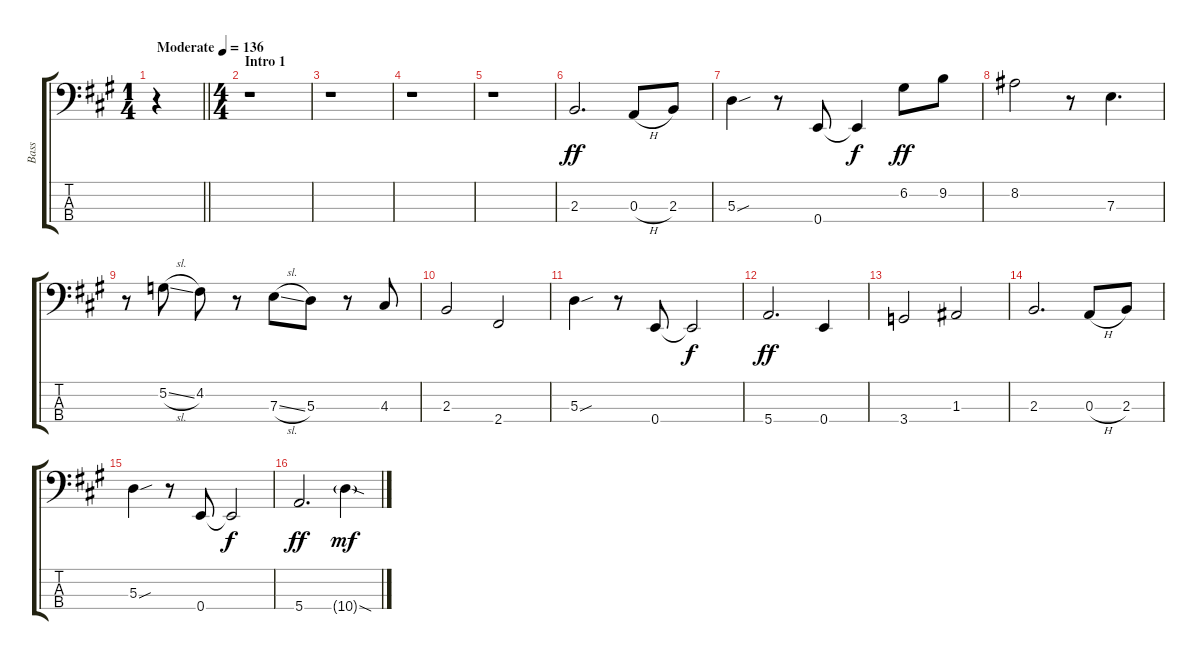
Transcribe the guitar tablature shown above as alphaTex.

\track ("Bass" "Bass") {instrument electricbasspick}
\staff {score tabs}
\tuning (G2 D2 A1 E1) {hide}
\ts (1 4)
\tempo (136 "Moderate")
\clef f4
\barLineRight lightlight
\ks a
r.4{dy ff instrument electricbasspick} |
\ts (4 4)
\section ("" "Intro 1")
r.1 |
r.1 |
r.1 |
r.1 |
2.3.2{d} 0.3{h}.8 2.3.8 |
5.3{sou}.4 r.8 0.4.8 0.4{t}.4{dy f} 6.2.8{dy ff} 9.2.8 |
8.2.2 r.8 7.3.4{d} |
r.8 5.2{sl}.8 4.2.8 r.8 7.3{sl}.8 5.3.8 r.8 4.3.8 |
2.3.2 2.4.2 |
5.3{sou}.4 r.8 0.4.8 0.4{t}.2{dy f} |
5.4.2{d dy ff} 0.4.4 |
3.4.2 1.3.2 |
2.3.2{d} 0.3{h}.8 2.3.8 |
5.3{sou}.4 r.8 0.4.8 0.4{t}.2{dy f} |
5.4.2{d dy ff} 10.4{sod g}.4{dy mf}
